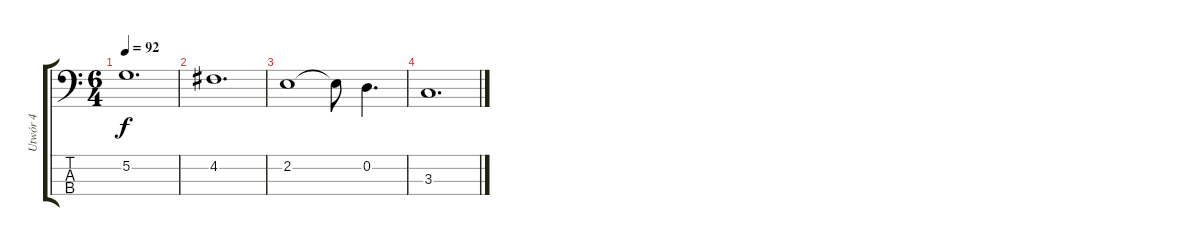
\track ("Utwór 4" "Utwór 4") {instrument electricbassfinger}
\staff {score tabs}
\tuning (G2 D2 A1 E1) {hide}
\ts (6 4)
\tempo 92
\clef f4
\ks c
5.2.1{d dy f} |
4.2.1{d} |
2.2.1 2.2{t}.8 0.2.4{d} |
3.3.1{d}
